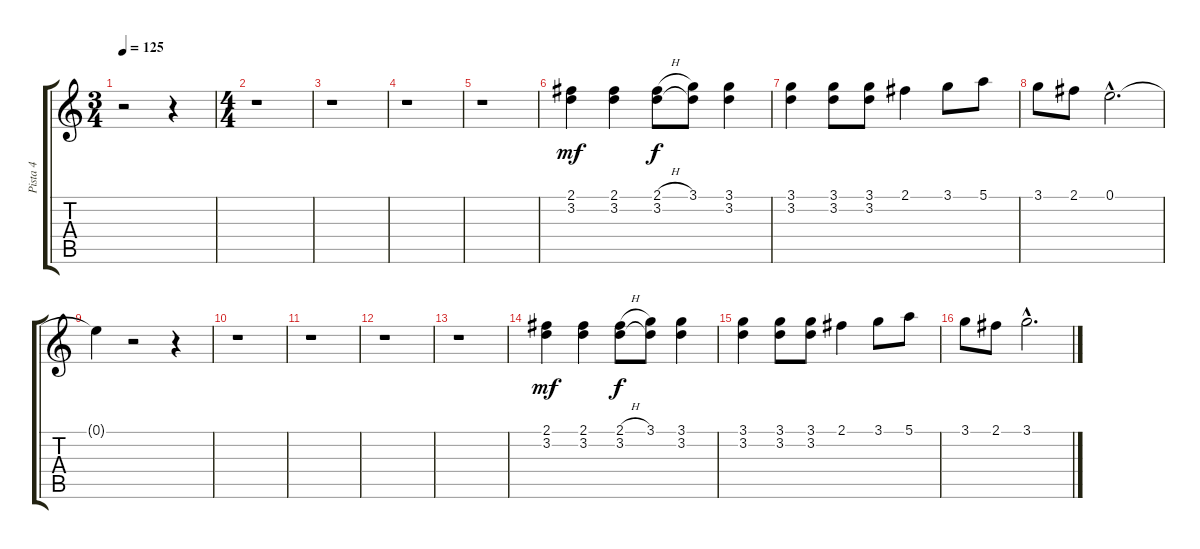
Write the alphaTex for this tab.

\track ("Pista 4" "Pista 4") {instrument acousticguitarnylon}
\staff {score tabs}
\tuning (E4 B3 G3 D3 A2 E2) {hide}
\ts (3 4)
\tempo 125
\clef g2
\ks c
r.2{dy mf} r.4 |
\ts (4 4)
r.1 |
r.1 |
r.1 |
r.1 |
(2.1 3.2).4{balance 13} (2.1 3.2).4 (2.1{h} 3.2).8{dy f} (3.1 3.2{t}).8 (3.1 3.2).4 |
(3.1 3.2).4 (3.1 3.2).8 (3.1 3.2).8 2.1.4 3.1.8 5.1.8 |
3.1.8 2.1.8 0.1{hac}.2{d} |
0.1{t}.4 r.2 r.4 |
r.1 |
r.1 |
r.1 |
r.1 |
(2.1 3.2).4{dy mf balance 13} (2.1 3.2).4 (2.1{h} 3.2).8{dy f} (3.1 3.2{t}).8 (3.1 3.2).4 |
(3.1 3.2).4 (3.1 3.2).8 (3.1 3.2).8 2.1.4 3.1.8 5.1.8 |
3.1.8 2.1.8 3.1{hac}.2{d}
